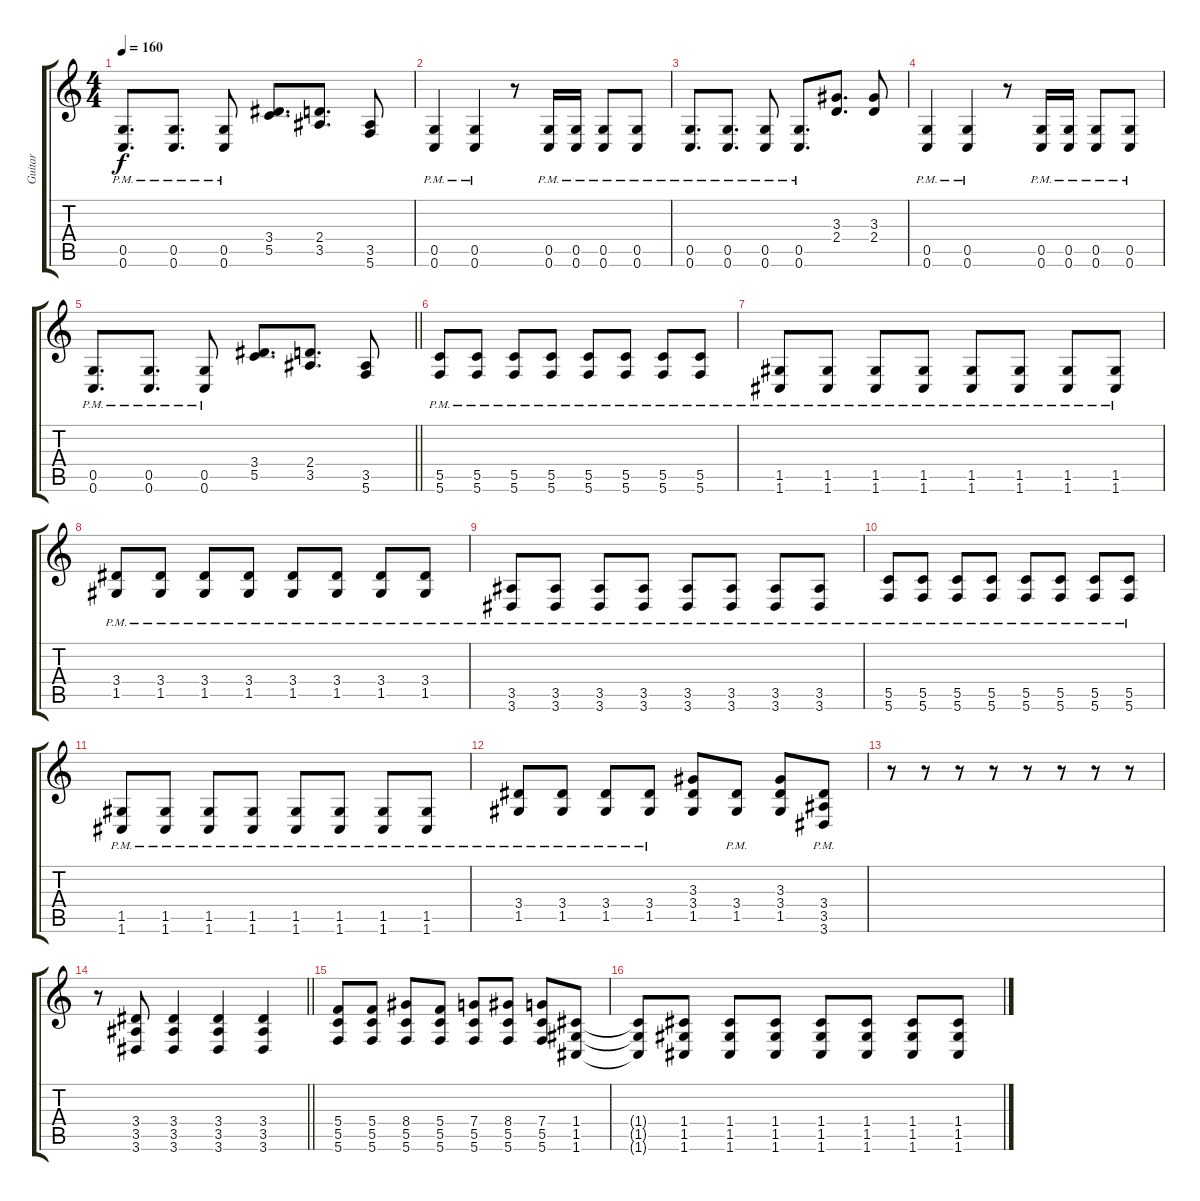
\track ("Guitar" "Guitar") {instrument distortionguitar}
\staff {score tabs}
\tuning (D4 A3 F3 C3 G2 C2) {hide}
\ts (4 4)
\tempo 160
\clef g2
\ks c
(0.5{pm} 0.6{pm}).8{d dy f} (0.5{pm} 0.6{pm}).8{d} (0.5{pm} 0.6{pm}).8 (3.4 5.5).8{d} (2.4 3.5).8{d} (3.5 5.6).8 |
(0.5{pm} 0.6{pm}).4 (0.5{pm} 0.6{pm}).4 r.8 (0.5{pm} 0.6{pm}).16 (0.5{pm} 0.6{pm}).16 (0.5{pm} 0.6{pm}).8 (0.5{pm} 0.6{pm}).8 |
(0.5{pm} 0.6{pm}).8{d} (0.5{pm} 0.6{pm}).8{d} (0.5{pm} 0.6{pm}).8 (0.5{pm} 0.6{pm}).8{d} (3.3 2.4).8{d} (3.3 2.4).8 |
(0.5{pm} 0.6{pm}).4 (0.5{pm} 0.6{pm}).4 r.8 (0.5{pm} 0.6{pm}).16 (0.5{pm} 0.6{pm}).16 (0.5{pm} 0.6{pm}).8 (0.5{pm} 0.6{pm}).8 |
\barLineRight lightlight
(0.5{pm} 0.6{pm}).8{d} (0.5{pm} 0.6{pm}).8{d} (0.5{pm} 0.6{pm}).8 (3.4 5.5).8{d} (2.4 3.5).8{d} (3.5 5.6).8 |
\section ("" " ")
(5.5{pm} 5.6{pm}).8 (5.5{pm} 5.6{pm}).8 (5.5{pm} 5.6{pm}).8 (5.5{pm} 5.6{pm}).8 (5.5{pm} 5.6{pm}).8 (5.5{pm} 5.6{pm}).8 (5.5{pm} 5.6{pm}).8 (5.5{pm} 5.6{pm}).8 |
(1.5{pm} 1.6{pm}).8 (1.5{pm} 1.6{pm}).8 (1.5{pm} 1.6{pm}).8 (1.5{pm} 1.6{pm}).8 (1.5{pm} 1.6{pm}).8 (1.5{pm} 1.6{pm}).8 (1.5{pm} 1.6{pm}).8 (1.5{pm} 1.6{pm}).8 |
(3.4{pm} 1.5{pm}).8 (3.4{pm} 1.5{pm}).8 (3.4{pm} 1.5{pm}).8 (3.4{pm} 1.5{pm}).8 (3.4{pm} 1.5{pm}).8 (3.4{pm} 1.5{pm}).8 (3.4{pm} 1.5{pm}).8 (3.4{pm} 1.5{pm}).8 |
(3.5{pm} 3.6{pm}).8 (3.5{pm} 3.6{pm}).8 (3.5{pm} 3.6{pm}).8 (3.5{pm} 3.6{pm}).8 (3.5{pm} 3.6{pm}).8 (3.5{pm} 3.6{pm}).8 (3.5{pm} 3.6{pm}).8 (3.5{pm} 3.6{pm}).8 |
(5.5{pm} 5.6{pm}).8 (5.5{pm} 5.6{pm}).8 (5.5{pm} 5.6{pm}).8 (5.5{pm} 5.6{pm}).8 (5.5{pm} 5.6{pm}).8 (5.5{pm} 5.6{pm}).8 (5.5{pm} 5.6{pm}).8 (5.5{pm} 5.6{pm}).8 |
(1.5{pm} 1.6{pm}).8 (1.5{pm} 1.6{pm}).8 (1.5{pm} 1.6{pm}).8 (1.5{pm} 1.6{pm}).8 (1.5{pm} 1.6{pm}).8 (1.5{pm} 1.6{pm}).8 (1.5{pm} 1.6{pm}).8 (1.5{pm} 1.6{pm}).8 |
(3.4{pm} 1.5{pm}).8 (3.4{pm} 1.5{pm}).8 (3.4{pm} 1.5{pm}).8 (3.4{pm} 1.5{pm}).8 (3.3 3.4 1.5).8 (3.4{pm} 1.5{pm}).8 (3.3 3.4 1.5).8 (3.4{pm} 3.5{pm} 3.6).8 |
r.8 r.8 r.8 r.8 r.8 r.8 r.8 r.8 |
\barLineRight lightlight
r.8 (3.4 3.5 3.6).8 (3.4 3.5 3.6).4 (3.4 3.5 3.6).4 (3.4 3.5 3.6).4 |
\section ("" " ")
(5.4 5.5 5.6).8 (5.4 5.5 5.6).8 (8.4 5.5 5.6).8 (5.4 5.5 5.6).8 (7.4 5.5 5.6).8 (8.4 5.5 5.6).8 (7.4 5.5 5.6).8 (1.4 1.5 1.6).8 |
(1.4{t} 1.5{t} 1.6{t}).8 (1.4 1.5 1.6).8 (1.4 1.5 1.6).8 (1.4 1.5 1.6).8 (1.4 1.5 1.6).8 (1.4 1.5 1.6).8 (1.4 1.5 1.6).8 (1.4 1.5 1.6).8
